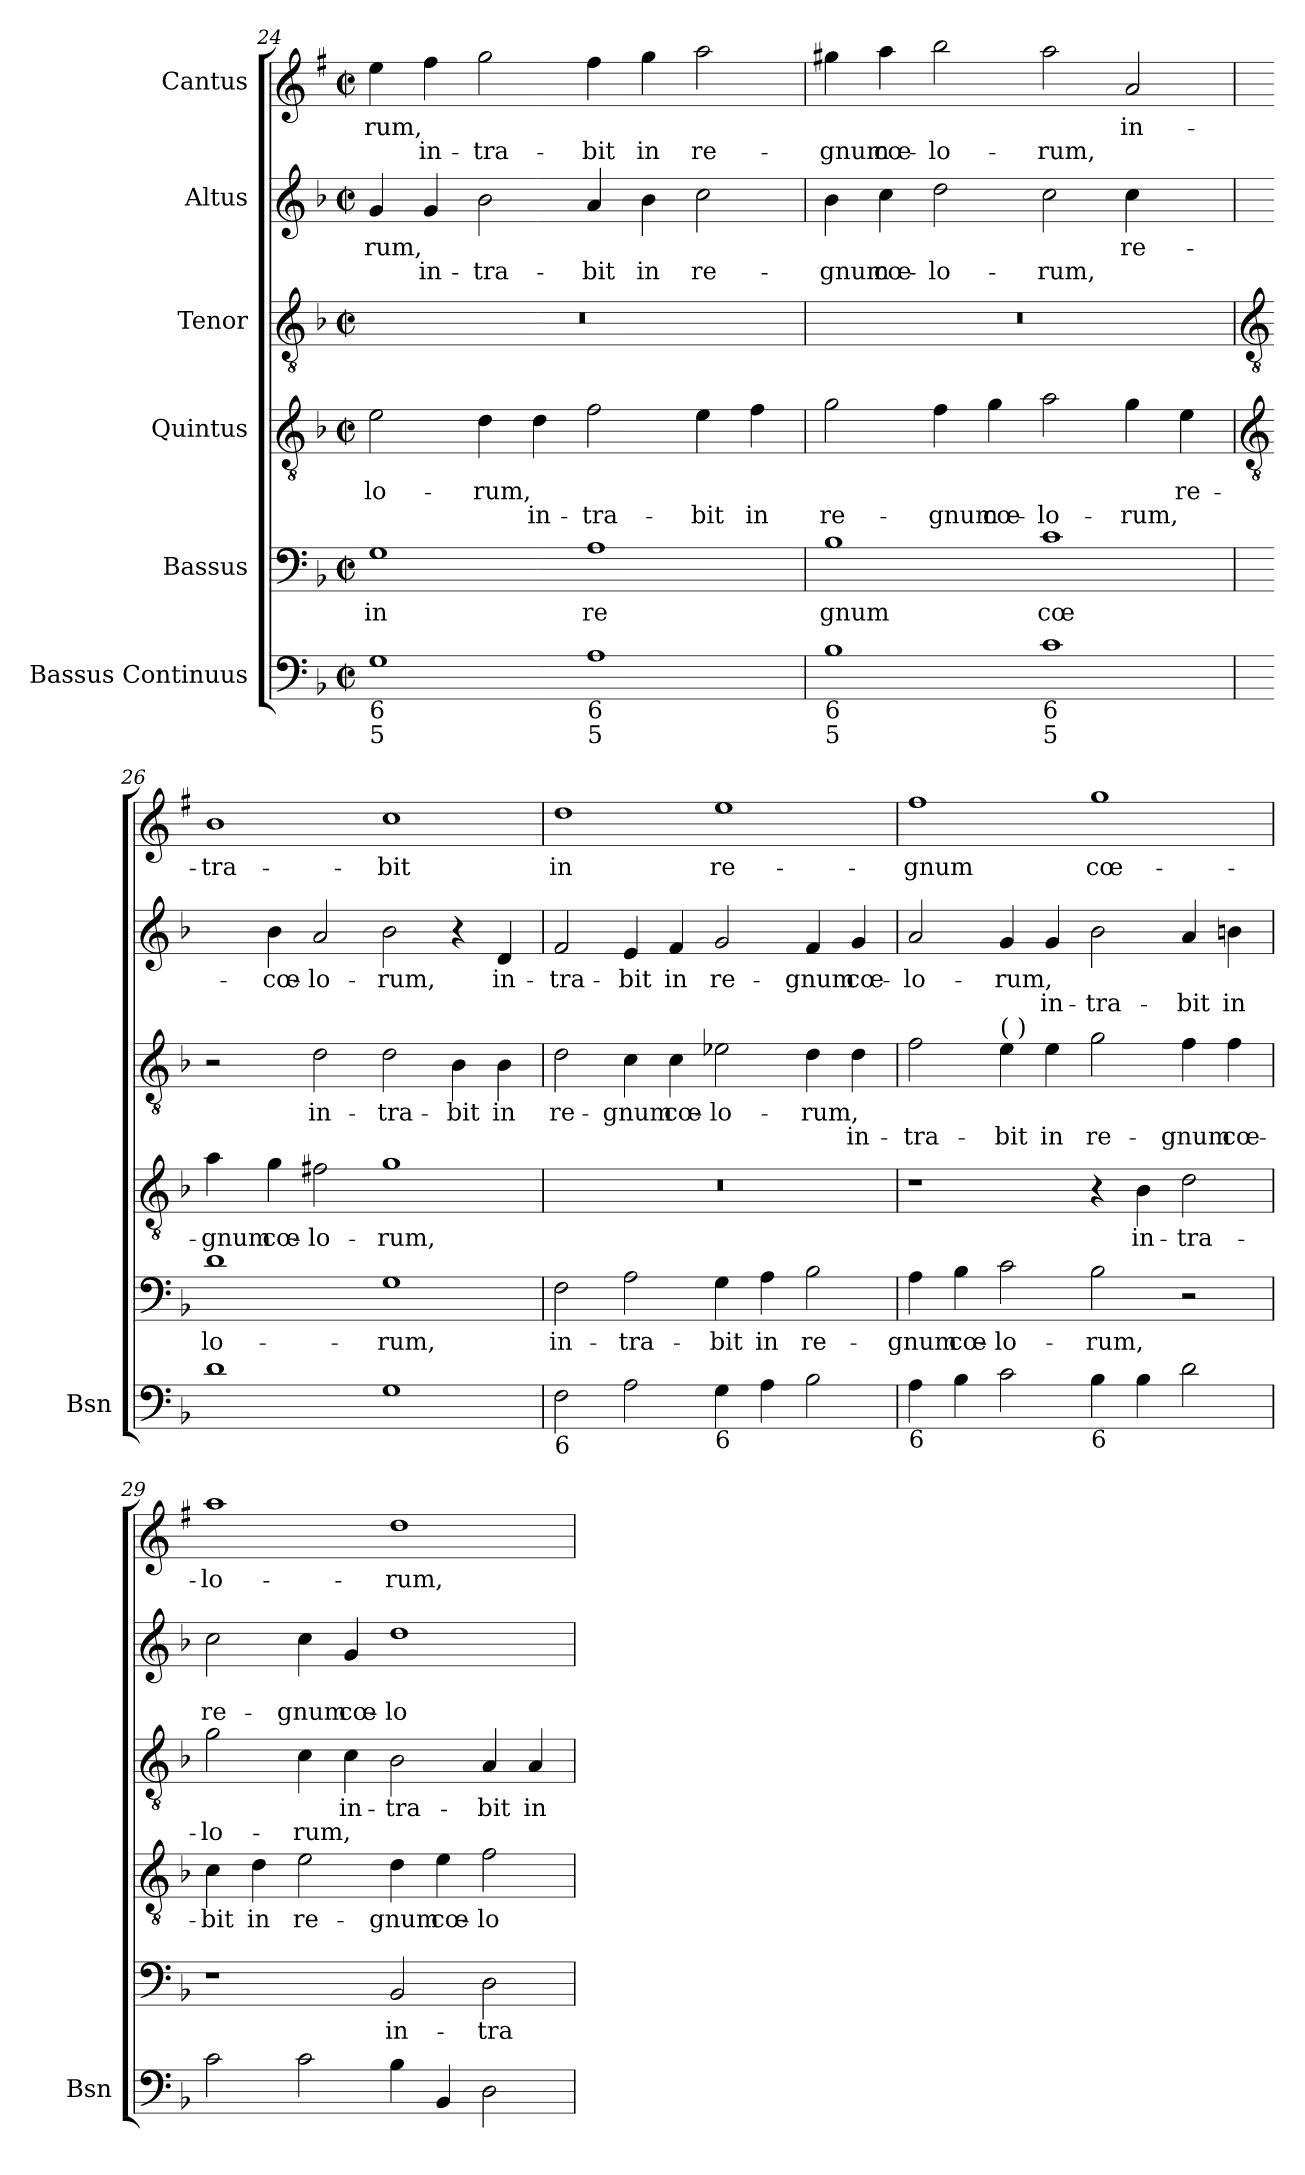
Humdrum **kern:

**kern	**kern	**text	**kern	**text	**text	**kern	**text	**text	**kern	**text	**text	**kern	**text	**text
*part6	*part5	*part5	*part4	*part4	*part4	*part3	*part3	*part3	*part2	*part2	*part2	*part1	*part1	*part1
*staff6	*staff5	*staff5	*staff4	*staff4	*staff4	*staff3	*staff3	*staff3	*staff2	*staff2	*staff2	*staff1	*staff1	*staff1
*I"Bassus Continuus	*I"Bassus	*	*I"Quintus	*	*	*I"Tenor	*	*	*I"Altus	*	*	*I"Cantus	*	*
*I'Bsn	*	*	*	*	*	*	*	*	*	*	*	*	*	*
*clefF4	*clefF4	*	*clefGv2	*	*	*clefGv2	*	*	*clefG2	*	*	*clefG2	*	*
*	*	*	*	*	*	*	*	*	*	*	*	*ITrd1c2	*	*
*k[b-]	*k[b-]	*	*k[b-]	*	*	*k[b-]	*	*	*k[b-]	*	*	*k[b-]	*	*
*F:	*F:	*	*F:	*	*	*F:	*	*	*F:	*	*	*F:	*	*
*M4/2	*M4/2	*	*M4/2	*	*	*M4/2	*	*	*M4/2	*	*	*M4/2	*	*
*met(c|)	*met(c|)	*	*met(c|)	*	*	*met(c|)	*	*	*met(c|)	*	*	*met(c|)	*	*
=24	=24	=24	=24	=24	=24	=24	=24	=24	=24	=24	=24	=24	=24	=24
!LO:TX:b:t=6	!	!	!	!	!	!	!	!	!	!	!	!	!	!
!LO:TX:b:t=5	!	!	!	!	!	!	!	!	!	!	!	!	!	!
!	!	!LO:LY:b	!	!LO:LY:b	!	!	!	!	!	!LO:LY:b	!	!	!LO:LY:b	!
1G	1G	in	2e	-lo-	.	0r	.	.	4g	-rum,	.	4dd	-rum,	.
!	!	!	!	!	!	!	!	!	!	!	!LO:LY:b	!	!	!LO:LY:b
.	.	.	.	.	.	.	.	.	4g	.	in-	4ee	.	in-
!	!	!	!	!LO:LY:b	!	!	!	!	!	!	!LO:LY:b	!	!	!LO:LY:b
.	.	.	4d	-rum,	.	.	.	.	2b-	.	-tra-	2ff	.	-tra-
!	!	!	!	!	!LO:LY:b	!	!	!	!	!	!	!	!	!
.	.	.	4d	.	in-	.	.	.	.	.	.	.	.	.
!LO:TX:b:t=6	!	!	!	!	!	!	!	!	!	!	!	!	!	!
!LO:TX:b:t=5	!	!	!	!	!	!	!	!	!	!	!	!	!	!
!	!	!LO:LY:b	!	!	!LO:LY:b	!	!	!	!	!	!LO:LY:b	!	!	!LO:LY:b
1A	1A	re	2f	.	-tra-	.	.	.	4a	.	-bit	4ee	.	-bit
!	!	!	!	!	!	!	!	!	!	!	!LO:LY:b	!	!	!LO:LY:b
.	.	.	.	.	.	.	.	.	4b-	.	in	4ff	.	in
!	!	!	!	!	!LO:LY:b	!	!	!	!	!	!LO:LY:b	!	!	!LO:LY:b
.	.	.	4e	.	-bit	.	.	.	2cc	.	re-	2gg	.	re-
!	!	!	!	!	!LO:LY:b	!	!	!	!	!	!	!	!	!
.	.	.	4f	.	in	.	.	.	.	.	.	.	.	.
!!LO:LB:g=z
=25	=25	=25	=25	=25	=25	=25	=25	=25	=25	=25	=25	=25	=25	=25
!LO:TX:b:t=6	!	!	!	!	!	!	!	!	!	!	!	!	!	!
!LO:TX:b:t=5	!	!	!	!	!	!	!	!	!	!	!	!	!	!
!	!	!LO:LY:b	!	!	!LO:LY:b	!	!	!	!	!	!LO:LY:b	!	!	!LO:LY:b
1B-	1B-	gnum	2g	.	re-	0r	.	.	4b-	.	-gnum	4ff#X	.	-gnum
!	!	!	!	!	!	!	!	!	!	!	!LO:LY:b	!	!	!LO:LY:b
.	.	.	.	.	.	.	.	.	4cc	.	cœ-	4gg	.	cœ-
!	!	!	!	!	!LO:LY:b	!	!	!	!	!	!LO:LY:b	!	!	!LO:LY:b
.	.	.	4f	.	-gnum	.	.	.	2dd	.	-lo-	2aa	.	-lo-
!	!	!	!	!	!LO:LY:b	!	!	!	!	!	!	!	!	!
.	.	.	4g	.	cœ-	.	.	.	.	.	.	.	.	.
!LO:TX:b:t=6	!	!	!	!	!	!	!	!	!	!	!	!	!	!
!LO:TX:b:t=5	!	!	!	!	!	!	!	!	!	!	!	!	!	!
!	!	!LO:LY:b	!	!	!LO:LY:b	!	!	!	!	!	!LO:LY:b	!	!	!LO:LY:b
1c	1c	cœ	2a	.	-lo-	.	.	.	2cc	.	-rum,	2gg	.	-rum,
!	!	!	!	!	!LO:LY:b	!	!	!	!	!LO:LY:b	!	!	!LO:LY:b	!
.	.	.	4g	.	-rum,	.	.	.	4cc	re-	.	2g	in-	.
!	!	!	!	!LO:LY:b	!	!	!	!	!	!LO:LY:b	!	!	!	!
.	.	.	4e	re-	.	.	.	.	[4ccyy	-gnum_	.	.	.	.
!!LO:LB:g=z
=26	=26	=26	=26	=26	=26	=26	=26	=26	=26	=26	=26	=26	=26	=26
*	*	*	*clefGv2	*	*	*clefGv2	*	*	*	*	*	*	*	*
!	!	!LO:LY:b	!	!LO:LY:b	!	!	!	!	!	!LO:LY:b	!	!	!LO:LY:b	!
1d	1d	lo-	4a	-gnum	.	2r	.	.	4ccyy]	__	.	1a	-tra-	.
!	!	!	!	!LO:LY:b	!	!	!	!	!	!LO:LY:b	!	!	!	!
.	.	.	4g	cœ-	.	.	.	.	4b-	cœ-	.	.	.	.
!	!	!	!	!LO:LY:b	!	!	!LO:LY:b	!	!	!LO:LY:b	!	!	!	!
.	.	.	2f#X	-lo-	.	2d	in-	.	2a	-lo-	.	.	.	.
!	!	!LO:LY:b	!	!LO:LY:b	!	!	!LO:LY:b	!	!	!LO:LY:b	!	!	!LO:LY:b	!
1G	1G	-rum,	1g	-rum,	.	2d	-tra-	.	2b-	-rum,	.	1b-	-bit	.
!	!	!	!	!	!	!	!LO:LY:b	!	!	!	!	!	!	!
.	.	.	.	.	.	4B-	-bit	.	4r	.	.	.	.	.
!	!	!	!	!	!	!	!LO:LY:b	!	!	!LO:LY:b	!	!	!	!
.	.	.	.	.	.	4B-	in	.	4d	in-	.	.	.	.
=27	=27	=27	=27	=27	=27	=27	=27	=27	=27	=27	=27	=27	=27	=27
!LO:TX:b:t=6	!	!	!	!	!	!	!	!	!	!	!	!	!	!
!	!	!LO:LY:b	!	!	!	!	!LO:LY:b	!	!	!LO:LY:b	!	!	!LO:LY:b	!
2F	2F	in-	0r	.	.	2d	re-	.	2f	-tra-	.	1cc	in	.
!	!	!LO:LY:b	!	!	!	!	!LO:LY:b	!	!	!LO:LY:b	!	!	!	!
2A	2A	-tra-	.	.	.	4c	-gnum	.	4e	-bit	.	.	.	.
!	!	!	!	!	!	!	!LO:LY:b	!	!	!LO:LY:b	!	!	!	!
.	.	.	.	.	.	4c	cœ-	.	4f	in	.	.	.	.
!LO:TX:b:t=6	!	!	!	!	!	!	!	!	!	!	!	!	!	!
!	!	!LO:LY:b	!	!	!	!	!LO:LY:b	!	!	!LO:LY:b	!	!	!LO:LY:b	!
4G	4G	-bit	.	.	.	2e-X	-lo-	.	2g	re-	.	1dd	re-	.
!	!	!LO:LY:b	!	!	!	!	!	!	!	!	!	!	!	!
4A	4A	in	.	.	.	.	.	.	.	.	.	.	.	.
!	!	!LO:LY:b	!	!	!	!	!LO:LY:b	!	!	!LO:LY:b	!	!	!	!
2B-	2B-	re-	.	.	.	4d	-rum,	.	4f	-gnum	.	.	.	.
!	!	!	!	!	!	!	!	!LO:LY:b	!	!LO:LY:b	!	!	!	!
.	.	.	.	.	.	4d	.	in-	4g	cœ-	.	.	.	.
=28	=28	=28	=28	=28	=28	=28	=28	=28	=28	=28	=28	=28	=28	=28
!LO:TX:b:t=6	!	!	!	!	!	!	!	!	!	!	!	!	!	!
!	!	!LO:LY:b	!	!	!	!	!	!LO:LY:b	!	!LO:LY:b	!	!	!LO:LY:b	!
4A	4A	-gnum	1r	.	.	2f	.	-tra-	2a	-lo-	.	1ee	-gnum	.
!	!	!LO:LY:b	!	!	!	!	!	!	!	!	!	!	!	!
4B-	4B-	cœ-	.	.	.	.	.	.	.	.	.	.	.	.
!	!	!	!	!	!	!LO:TX:a:t=(  )	!	!	!	!	!	!	!	!
!	!	!LO:LY:b	!	!	!	!	!	!LO:LY:b	!	!LO:LY:b	!	!	!	!
2c	2c	-lo-	.	.	.	4e	.	-bit	4g	-rum,	.	.	.	.
!	!	!	!	!	!	!	!	!LO:LY:b	!	!	!LO:LY:b	!	!	!
.	.	.	.	.	.	4e	.	in	4g	.	in-	.	.	.
!LO:TX:b:t=6	!	!	!	!	!	!	!	!	!	!	!	!	!	!
!	!	!LO:LY:b	!	!	!	!	!	!LO:LY:b	!	!	!LO:LY:b	!	!LO:LY:b	!
4B-	2B-	-rum,	4r	.	.	2g	.	re-	2b-	.	-tra-	1ff	cœ-	.
!	!	!	!	!LO:LY:b	!	!	!	!	!	!	!	!	!	!
4B-	.	.	4B-	in-	.	.	.	.	.	.	.	.	.	.
!	!	!	!	!LO:LY:b	!	!	!	!LO:LY:b	!	!	!LO:LY:b	!	!	!
2d	2r	.	2d	-tra-	.	4f	.	-gnum	4a	.	-bit	.	.	.
!	!	!	!	!	!	!	!	!LO:LY:b	!	!	!LO:LY:b	!	!	!
.	.	.	.	.	.	4f	.	cœ-	4bn	.	in	.	.	.
!!LO:LB:g=z
=29	=29	=29	=29	=29	=29	=29	=29	=29	=29	=29	=29	=29	=29	=29
!	!	!	!	!LO:LY:b	!	!	!	!LO:LY:b	!	!	!LO:LY:b	!	!LO:LY:b	!
*	*	*	*	*	*	*	*	*	*	*	*	*^	*	*
2c	1r	.	4c	-bit	.	2g	.	-lo-	2cc	.	re-	1gg	0ryy	-lo-	.
!	!	!	!	!LO:LY:b	!	!	!	!	!	!	!	!	!	!	!
.	.	.	4d	in	.	.	.	.	.	.	.	.	.	.	.
!	!	!	!	!LO:LY:b	!	!	!	!LO:LY:b	!	!	!LO:LY:b	!	!	!	!
2c	.	.	2e	re-	.	4c	.	-rum,	4cc	.	-gnum	.	.	.	.
!	!	!	!	!	!	!	!LO:LY:b	!	!	!	!LO:LY:b	!	!	!	!
.	.	.	.	.	.	4c	in-	.	4g	.	cœ-	.	.	.	.
!	!	!LO:LY:b	!	!LO:LY:b	!	!	!LO:LY:b	!	!	!	!LO:LY:b	!	!	!LO:LY:b	!
4B-	2BB-	in-	4d	-gnum	.	2B-	-tra-	.	1dd	.	-lo-	1cc	.	-rum,	.
!	!	!	!	!LO:LY:b	!	!	!	!	!	!	!	!	!	!	!
4BB-	.	.	4e	cœ-	.	.	.	.	.	.	.	.	.	.	.
!	!	!LO:LY:b	!	!LO:LY:b	!	!	!LO:LY:b	!	!	!	!	!	!	!	!
2D	2D	-tra-	2f	-lo-	.	4A	-bit	.	.	.	.	.	.	.	.
!	!	!	!	!	!	!	!LO:LY:b	!	!	!	!	!	!	!	!
.	.	.	.	.	.	4A	in	.	.	.	.	.	.	.	.
*	*	*	*	*	*	*	*	*	*	*	*	*v	*v	*	*
=	=	=	=	=	=	=	=	=	=	=	=	=	=	=
*-	*-	*-	*-	*-	*-	*-	*-	*-	*-	*-	*-	*-	*-	*-
